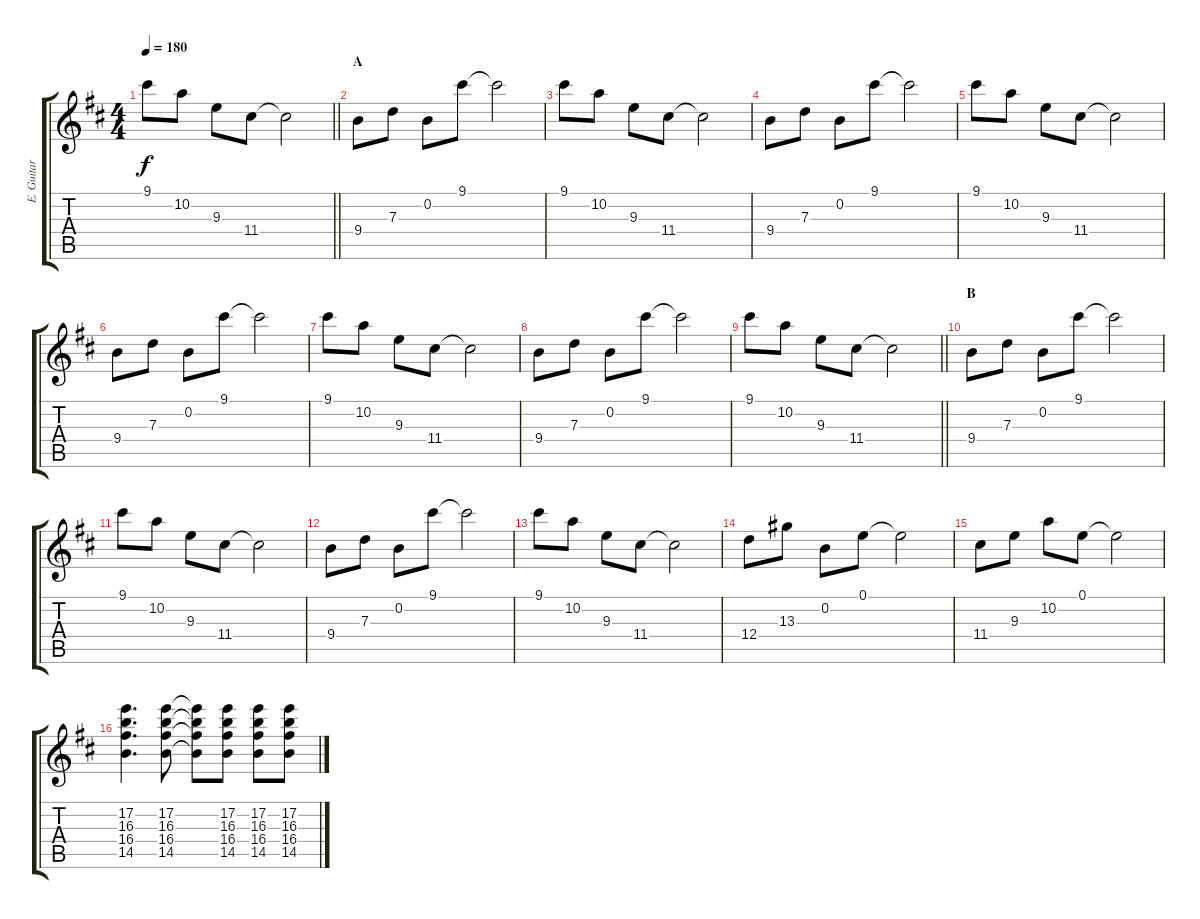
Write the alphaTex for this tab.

\track ("E. Guitar II" "E. Guitar ") {instrument distortionguitar}
\staff {score tabs}
\tuning (E4 B3 G3 D3 A2 E2) {hide}
\ts (4 4)
\tempo 180
\clef g2
\barLineRight lightlight
\ks d
9.1.8{dy f} 10.2.8 9.3.8 11.4.8 11.4{t}.2 |
\section ("" "A")
9.4.8 7.3.8 0.2.8 9.1.8 9.1{t}.2 |
9.1.8 10.2.8 9.3.8 11.4.8 11.4{t}.2 |
9.4.8 7.3.8 0.2.8 9.1.8 9.1{t}.2 |
9.1.8 10.2.8 9.3.8 11.4.8 11.4{t}.2 |
9.4.8 7.3.8 0.2.8 9.1.8 9.1{t}.2 |
9.1.8 10.2.8 9.3.8 11.4.8 11.4{t}.2 |
9.4.8 7.3.8 0.2.8 9.1.8 9.1{t}.2 |
\barLineRight lightlight
9.1.8 10.2.8 9.3.8 11.4.8 11.4{t}.2 |
\section ("" "B")
9.4.8 7.3.8 0.2.8 9.1.8 9.1{t}.2 |
9.1.8 10.2.8 9.3.8 11.4.8 11.4{t}.2 |
9.4.8 7.3.8 0.2.8 9.1.8 9.1{t}.2 |
9.1.8 10.2.8 9.3.8 11.4.8 11.4{t}.2 |
12.4.8 13.3.8 0.2.8 0.1.8 0.1{t}.2 |
11.4.8 9.3.8 10.2.8 0.1.8 0.1{t}.2 |
(17.2 16.3 16.4 14.5).4{d} (17.2 16.3 16.4 14.5).8 (17.2{t} 16.3{t} 16.4{t} 14.5{t}).8 (17.2 16.3 16.4 14.5).8 (17.2 16.3 16.4 14.5).8 (17.2 16.3 16.4 14.5).8
